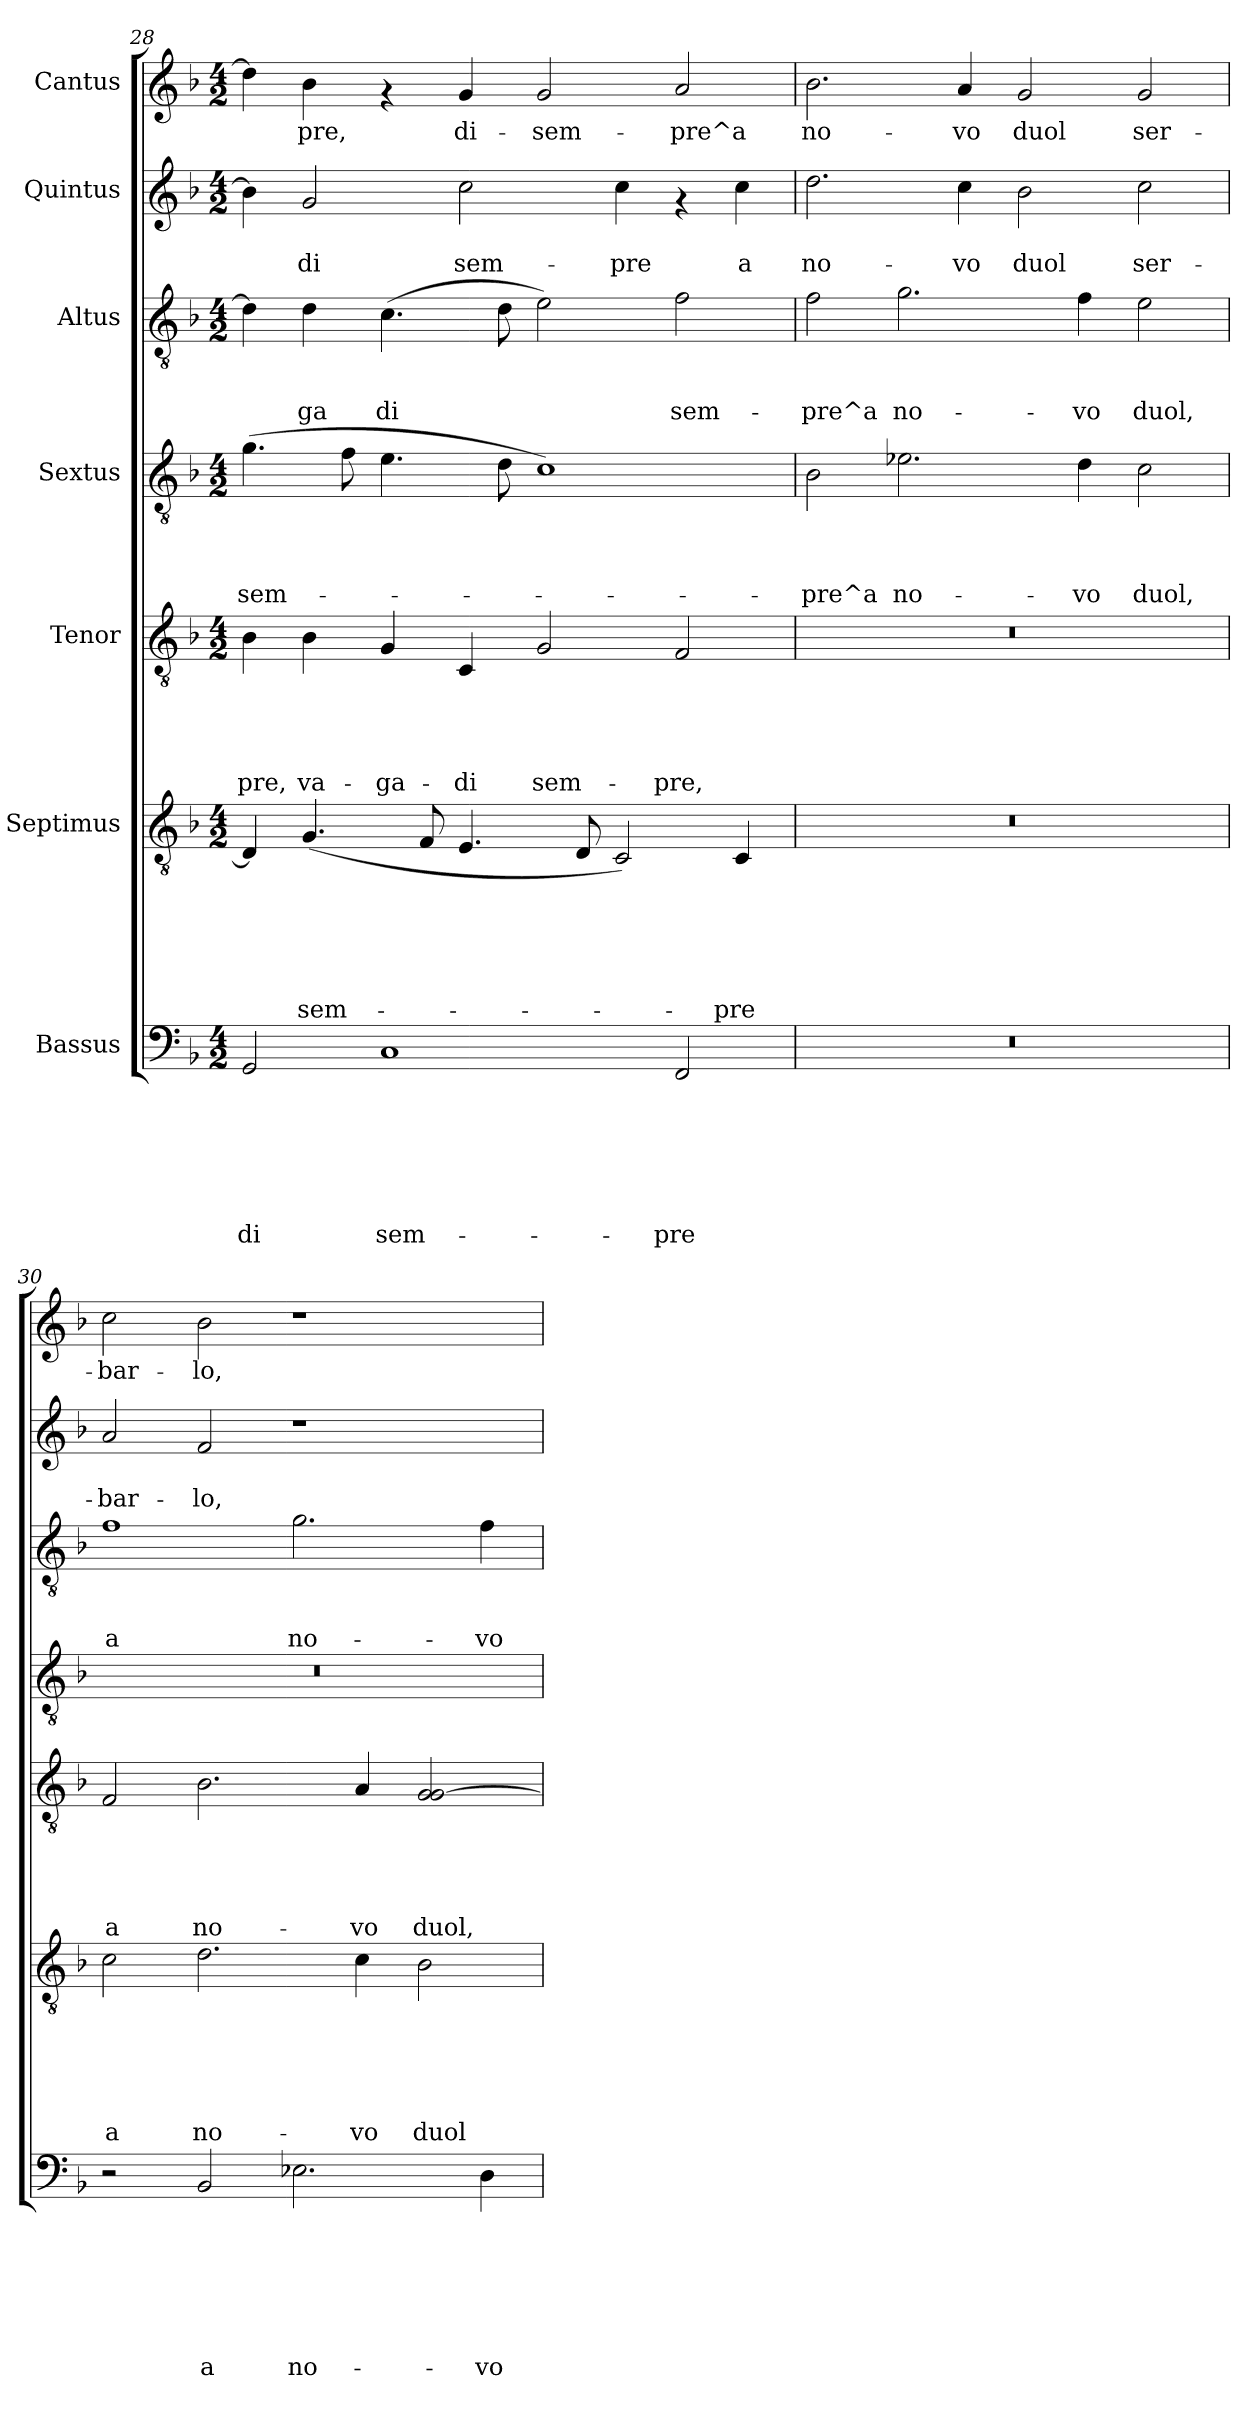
**kern	**text	**text	**text	**text	**text	**text	**text	**kern	**text	**text	**text	**text	**text	**text	**kern	**text	**text	**text	**text	**text	**kern	**text	**text	**text	**text	**kern	**text	**text	**text	**kern	**text	**text	**kern	**text
*part7	*part7	*part7	*part7	*part7	*part7	*part7	*part7	*part6	*part6	*part6	*part6	*part6	*part6	*part6	*part5	*part5	*part5	*part5	*part5	*part5	*part4	*part4	*part4	*part4	*part4	*part3	*part3	*part3	*part3	*part2	*part2	*part2	*part1	*part1
*staff7	*staff7	*staff7	*staff7	*staff7	*staff7	*staff7	*staff7	*staff6	*staff6	*staff6	*staff6	*staff6	*staff6	*staff6	*staff5	*staff5	*staff5	*staff5	*staff5	*staff5	*staff4	*staff4	*staff4	*staff4	*staff4	*staff3	*staff3	*staff3	*staff3	*staff2	*staff2	*staff2	*staff1	*staff1
*I"Bassus	*	*	*	*	*	*	*	*I"Septimus	*	*	*	*	*	*	*I"Tenor	*	*	*	*	*	*I"Sextus	*	*	*	*	*I"Altus	*	*	*	*I"Quintus	*	*	*I"Cantus	*
!!LO:PB:g=z
*clefF4	*	*	*	*	*	*	*	*clefGv2	*	*	*	*	*	*	*clefGv2	*	*	*	*	*	*clefGv2	*	*	*	*	*clefGv2	*	*	*	*clefG2	*	*	*clefG2	*
*k[b-]	*	*	*	*	*	*	*	*k[b-]	*	*	*	*	*	*	*k[b-]	*	*	*	*	*	*k[b-]	*	*	*	*	*k[b-]	*	*	*	*k[b-]	*	*	*k[b-]	*
*F:	*	*	*	*	*	*	*	*F:	*	*	*	*	*	*	*F:	*	*	*	*	*	*F:	*	*	*	*	*F:	*	*	*	*F:	*	*	*F:	*
*M4/2	*	*	*	*	*	*	*	*M4/2	*	*	*	*	*	*	*M4/2	*	*	*	*	*	*M4/2	*	*	*	*	*M4/2	*	*	*	*M4/2	*	*	*M4/2	*
=28	=28	=28	=28	=28	=28	=28	=28	=28	=28	=28	=28	=28	=28	=28	=28	=28	=28	=28	=28	=28	=28	=28	=28	=28	=28	=28	=28	=28	=28	=28	=28	=28	=28	=28
!	!	!	!	!	!	!	!LO:LY:b	!	!	!	!	!	!	!	!	!	!	!	!	!LO:LY:b	!	!	!	!	!LO:LY:b	!	!	!	!	!	!	!	!	!
2GG/	.	.	.	.	.	.	di	4D/]	.	.	.	.	.	.	4B-\	.	.	.	.	-pre,	(>4.g\	.	.	.	sem-	4d\]	.	.	.	4b-\]	.	.	4dd\]	.
!	!	!	!	!	!	!	!	!	!	!	!	!	!	!LO:LY:b	!	!	!	!	!	!LO:LY:b	!	!	!	!	!	!	!	!	!LO:LY:b	!	!	!LO:LY:b	!	!LO:LY:b
.	.	.	.	.	.	.	.	(<4.G/	.	.	.	.	.	sem-	4B-\	.	.	.	.	va-	.	.	.	.	.	4d\	.	.	-ga	2g/	.	di	4b-\	-pre,
.	.	.	.	.	.	.	.	.	.	.	.	.	.	.	.	.	.	.	.	.	8f\	.	.	.	.	.	.	.	.	.	.	.	.	.
!	!	!	!	!	!	!	!LO:LY:b	!	!	!	!	!	!	!	!	!	!	!	!	!LO:LY:b	!	!	!	!	!	!	!	!	!LO:LY:b	!	!	!	!	!
1C	.	.	.	.	.	.	sem-	.	.	.	.	.	.	.	4G/	.	.	.	.	-ga-	4.e\	.	.	.	.	(>4.c\	.	.	di	.	.	.	4rf	.
.	.	.	.	.	.	.	.	8F/	.	.	.	.	.	.	.	.	.	.	.	.	.	.	.	.	.	.	.	.	.	.	.	.	.	.
!	!	!	!	!	!	!	!	!	!	!	!	!	!	!	!	!	!	!	!	!LO:LY:b	!	!	!	!	!	!	!	!	!	!	!	!LO:LY:b	!	!LO:LY:b
.	.	.	.	.	.	.	.	4.E/	.	.	.	.	.	.	4C/	.	.	.	.	-di	.	.	.	.	.	.	.	.	.	2cc\	.	sem-	4g/	di-
.	.	.	.	.	.	.	.	.	.	.	.	.	.	.	.	.	.	.	.	.	8d\	.	.	.	.	8d\	.	.	.	.	.	.	.	.
!	!	!	!	!	!	!	!	!	!	!	!	!	!	!	!	!	!	!	!	!LO:LY:b	!	!	!	!	!	!	!	!	!	!	!	!	!	!LO:LY:b
.	.	.	.	.	.	.	.	.	.	.	.	.	.	.	2G/	.	.	.	.	sem-	1c)	.	.	.	.	2e\)	.	.	.	.	.	.	2g/	-sem-
.	.	.	.	.	.	.	.	8D/	.	.	.	.	.	.	.	.	.	.	.	.	.	.	.	.	.	.	.	.	.	.	.	.	.	.
!	!	!	!	!	!	!	!	!	!	!	!	!	!	!	!	!	!	!	!	!	!	!	!	!	!	!	!	!	!	!	!	!LO:LY:b	!	!
.	.	.	.	.	.	.	.	2C/)	.	.	.	.	.	.	.	.	.	.	.	.	.	.	.	.	.	.	.	.	.	4cc\	.	-pre	.	.
!	!	!	!	!	!	!	!LO:LY:b	!	!	!	!	!	!	!	!	!	!	!	!	!LO:LY:b	!	!	!	!	!	!	!	!	!LO:LY:b	!	!	!	!	!LO:LY:b
2FF/	.	.	.	.	.	.	-pre	.	.	.	.	.	.	.	2F/	.	.	.	.	-pre,	.	.	.	.	.	2f\	.	.	sem-	4rf	.	.	2a/	-pre^a
!	!	!	!	!	!	!	!	!	!	!	!	!	!	!LO:LY:b	!	!	!	!	!	!	!	!	!	!	!	!	!	!	!	!	!	!LO:LY:b	!	!
.	.	.	.	.	.	.	.	4C/	.	.	.	.	.	-pre	.	.	.	.	.	.	.	.	.	.	.	.	.	.	.	4cc\	.	a	.	.
=29	=29	=29	=29	=29	=29	=29	=29	=29	=29	=29	=29	=29	=29	=29	=29	=29	=29	=29	=29	=29	=29	=29	=29	=29	=29	=29	=29	=29	=29	=29	=29	=29	=29	=29
!	!	!	!	!	!	!	!	!	!	!	!	!	!	!	!	!	!	!	!	!	!	!	!	!	!LO:LY:b	!	!	!	!LO:LY:b	!	!	!LO:LY:b	!	!LO:LY:b
0r	.	.	.	.	.	.	.	0r	.	.	.	.	.	.	0r	.	.	.	.	.	2B-\	.	.	.	-pre^a	2f\	.	.	-pre^a	2.dd\	.	no-	2.b-\	no-
!	!	!	!	!	!	!	!	!	!	!	!	!	!	!	!	!	!	!	!	!	!	!	!	!	!LO:LY:b	!	!	!	!LO:LY:b	!	!	!	!	!
.	.	.	.	.	.	.	.	.	.	.	.	.	.	.	.	.	.	.	.	.	2.e-X\	.	.	.	no-	2.g\	.	.	no-	.	.	.	.	.
!	!	!	!	!	!	!	!	!	!	!	!	!	!	!	!	!	!	!	!	!	!	!	!	!	!	!	!	!	!	!	!	!LO:LY:b	!	!LO:LY:b
.	.	.	.	.	.	.	.	.	.	.	.	.	.	.	.	.	.	.	.	.	.	.	.	.	.	.	.	.	.	4cc\	.	-vo	4a/	-vo
!	!	!	!	!	!	!	!	!	!	!	!	!	!	!	!	!	!	!	!	!	!	!	!	!	!	!	!	!	!	!	!	!LO:LY:b	!	!LO:LY:b
.	.	.	.	.	.	.	.	.	.	.	.	.	.	.	.	.	.	.	.	.	.	.	.	.	.	.	.	.	.	2b-\	.	duol	2g/	duol
!	!	!	!	!	!	!	!	!	!	!	!	!	!	!	!	!	!	!	!	!	!	!	!	!	!LO:LY:b	!	!	!	!LO:LY:b	!	!	!	!	!
.	.	.	.	.	.	.	.	.	.	.	.	.	.	.	.	.	.	.	.	.	4d\	.	.	.	-vo	4f\	.	.	-vo	.	.	.	.	.
!	!	!	!	!	!	!	!	!	!	!	!	!	!	!	!	!	!	!	!	!	!	!	!	!	!LO:LY:b	!	!	!	!LO:LY:b	!	!	!LO:LY:b	!	!LO:LY:b
.	.	.	.	.	.	.	.	.	.	.	.	.	.	.	.	.	.	.	.	.	2c\	.	.	.	duol,	2e\	.	.	duol,	2cc\	.	ser-	2g/	ser-
=30	=30	=30	=30	=30	=30	=30	=30	=30	=30	=30	=30	=30	=30	=30	=30	=30	=30	=30	=30	=30	=30	=30	=30	=30	=30	=30	=30	=30	=30	=30	=30	=30	=30	=30
!	!	!	!	!	!	!	!	!	!	!	!	!	!	!LO:LY:b	!	!	!	!	!	!LO:LY:b	!	!	!	!	!	!	!	!	!LO:LY:b	!	!	!LO:LY:b	!	!LO:LY:b
2r	.	.	.	.	.	.	.	2c\	.	.	.	.	.	a	2F/	.	.	.	.	a	0r	.	.	.	.	1f	.	.	a	2a/	.	-bar-	2cc\	-bar-
!	!	!	!	!	!	!	!LO:LY:b	!	!	!	!	!	!	!LO:LY:b	!	!	!	!	!	!LO:LY:b	!	!	!	!	!	!	!	!	!	!	!	!LO:LY:b	!	!LO:LY:b
2BB-/	.	.	.	.	.	.	a	2.d\	.	.	.	.	.	no-	2.B-\	.	.	.	.	no-	.	.	.	.	.	.	.	.	.	2f/	.	-lo,	2b-\	-lo,
!	!	!	!	!	!	!	!LO:LY:b	!	!	!	!	!	!	!	!	!	!	!	!	!	!	!	!	!	!	!	!	!	!LO:LY:b	!	!	!	!	!
2.E-X\	.	.	.	.	.	.	no-	.	.	.	.	.	.	.	.	.	.	.	.	.	.	.	.	.	.	2.g\	.	.	no-	1r	.	.	1r	.
!	!	!	!	!	!	!	!	!	!	!	!	!	!	!LO:LY:b	!	!	!	!	!	!LO:LY:b	!	!	!	!	!	!	!	!	!	!	!	!	!	!
.	.	.	.	.	.	.	.	4c\	.	.	.	.	.	-vo	4A/	.	.	.	.	-vo	.	.	.	.	.	.	.	.	.	.	.	.	.	.
!	!	!	!	!	!	!	!	!	!	!	!	!	!	!LO:LY:b	!	!	!	!	!	!LO:LY:b	!	!	!	!	!	!	!	!	!	!	!	!	!	!
.	.	.	.	.	.	.	.	2B-\	.	.	.	.	.	duol	2G/ [<2G/	.	.	.	.	duol,	.	.	.	.	.	.	.	.	.	.	.	.	.	.
!	!	!	!	!	!	!	!LO:LY:b	!	!	!	!	!	!	!	!	!	!	!	!	!	!	!	!	!	!	!	!	!	!LO:LY:b	!	!	!	!	!
4D\	.	.	.	.	.	.	-vo	.	.	.	.	.	.	.	.	.	.	.	.	.	.	.	.	.	.	4f\	.	.	-vo	.	.	.	.	.
=	=	=	=	=	=	=	=	=	=	=	=	=	=	=	=	=	=	=	=	=	=	=	=	=	=	=	=	=	=	=	=	=	=	=
*-	*-	*-	*-	*-	*-	*-	*-	*-	*-	*-	*-	*-	*-	*-	*-	*-	*-	*-	*-	*-	*-	*-	*-	*-	*-	*-	*-	*-	*-	*-	*-	*-	*-	*-
